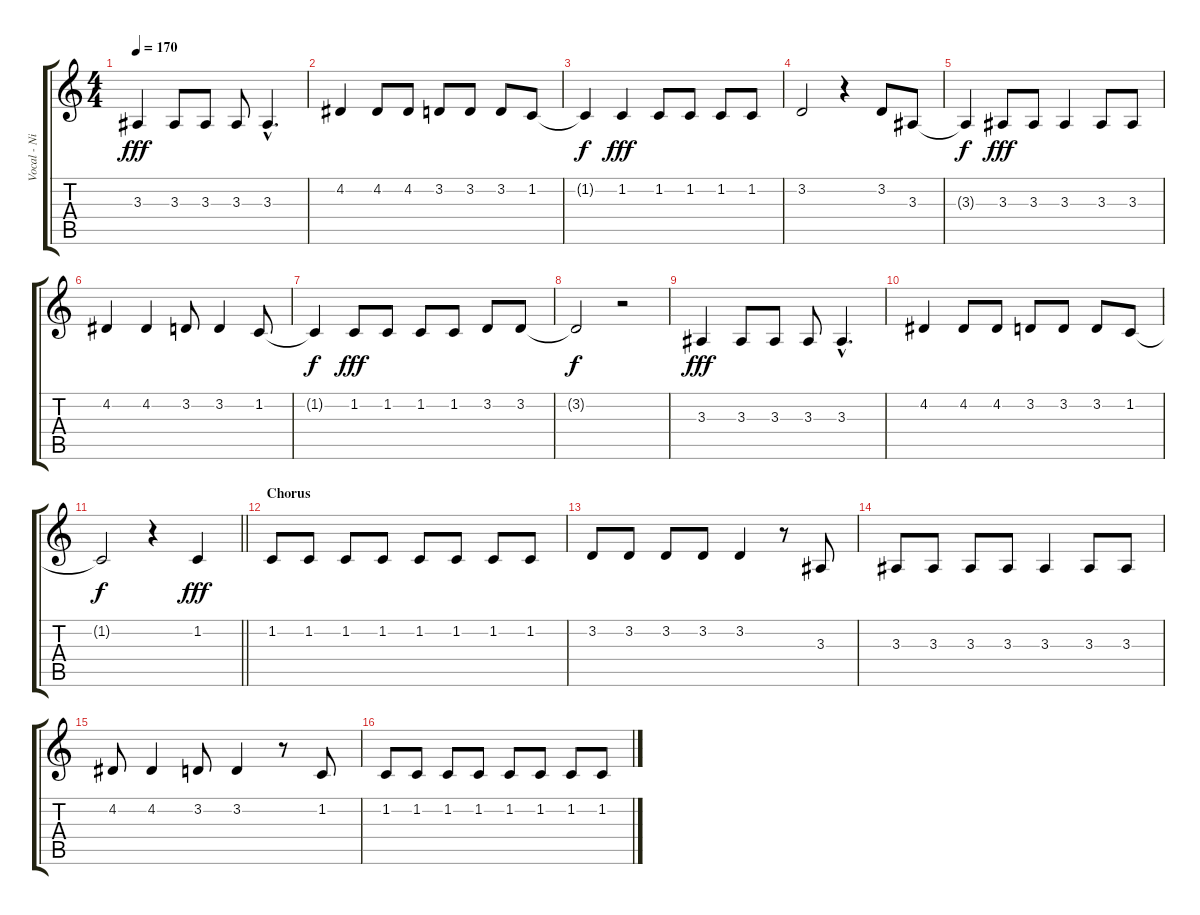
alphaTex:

\track ("Vocal - Nikola" "Vocal - Ni") {instrument flute}
\staff {score tabs}
\tuning (E4 B3 G3 D3 A2 E2) {hide}
\ts (4 4)
\tempo 170
\clef g2
\ks c
3.3.4{dy fff} 3.3.8 3.3.8 3.3.8 3.3{hac}.4{d} |
4.2.4 4.2.8 4.2.8 3.2.8 3.2.8 3.2.8 1.2.8 |
1.2{t}.4{dy f} 1.2.4{dy fff} 1.2.8 1.2.8 1.2.8 1.2.8 |
3.2.2 r.4 3.2.8 3.3.8 |
3.3{t}.4{dy f} 3.3.8{dy fff} 3.3.8 3.3.4 3.3.8 3.3.8 |
4.2.4 4.2.4 3.2.8 3.2.4 1.2.8 |
1.2{t}.4{dy f} 1.2.8{dy fff} 1.2.8 1.2.8 1.2.8 3.2.8 3.2.8 |
3.2{t}.2{dy f} r.2 |
3.3.4{dy fff} 3.3.8 3.3.8 3.3.8 3.3{hac}.4{d} |
4.2.4 4.2.8 4.2.8 3.2.8 3.2.8 3.2.8 1.2.8 |
\barLineRight lightlight
1.2{t}.2{dy f} r.4 1.2.4{dy fff} |
\section ("" "Chorus")
1.2.8 1.2.8 1.2.8 1.2.8 1.2.8 1.2.8 1.2.8 1.2.8 |
3.2.8 3.2.8 3.2.8 3.2.8 3.2.4 r.8 3.3.8 |
3.3.8 3.3.8 3.3.8 3.3.8 3.3.4 3.3.8 3.3.8 |
4.2.8 4.2.4 3.2.8 3.2.4 r.8 1.2.8 |
1.2.8 1.2.8 1.2.8 1.2.8 1.2.8 1.2.8 1.2.8 1.2.8
